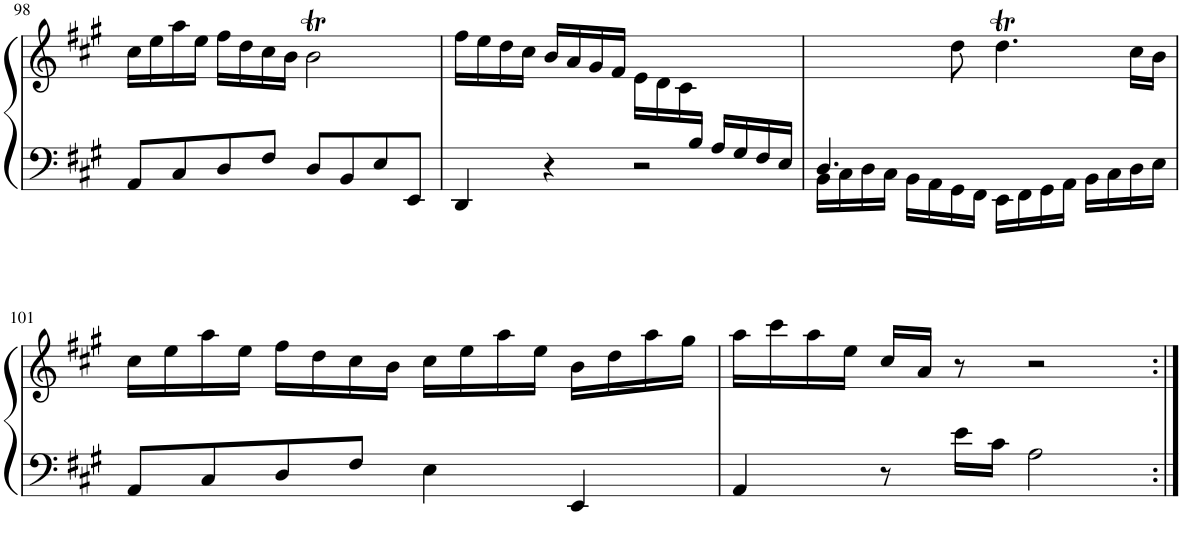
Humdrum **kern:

**kern	**kern
*part1	*part1
*staff2	*staff1
*I"Piano	*
*I'Pno.	*
!!LO:PB:g=z
*clefF4	*clefG2
*k[f#c#g#]	*k[f#c#g#]
*M4/4	*M4/4
*met(c)	*met(c)
=98	=98
8AA/L	16cc#\LL
.	16ee\
8C#/	16aa\
.	16ee\JJ
8D/	16ff#\LL
.	16dd\
8F#/J	16cc#\
.	16b\JJ
8D/L	2bT\
8BB/	.
8E/	.
8EE/J	.
=99	=99
*^	*
8.ryy	4DD/	16ff#\LL
.	.	16ee\
.	.	16dd\
.	.	16cc#\JJ
.	4r	16b/LL
.	.	16a/
.	.	16g#/
.	.	16f#/JJ
.	2r	16e\LL
.	.	16d\
.	.	16c#\
16B/JJ	.	4ryy
16A/LL	.	.
16G#/	.	.
16F#/	.	.
16E/JJ	.	16ryy
=100	=100	=100
4.D/	16BB\LL	4.ryy
.	16C#\	.
.	16D\	.
.	16C#\JJ	.
.	16BB\LL	.
.	16AA\	.
2ryy	16GG#\	8dd\
.	16FF#\JJ	.
.	16EE\LL	4.ddT\
.	16FF#\	.
.	16GG#\	.
.	16AA\JJ	.
.	16BB\LL	.
.	16C#\	.
8ryy	16D\	16cc#\LL
.	16E\JJ	16b\JJ
*v	*v	*
!!LO:LB:g=z
=101	=101
8AA/L	16cc#\LL
.	16ee\
8C#/	16aa\
.	16ee\JJ
8D/	16ff#\LL
.	16dd\
8F#/J	16cc#\
.	16b\JJ
4E\	16cc#\LL
.	16ee\
.	16aa\
.	16ee\JJ
4EE/	16b\LL
.	16dd\
.	16aa\
.	16gg#\JJ
=102	=102
4AA/	16aa\LL
.	16ccc#\
.	16aa\
.	16ee\JJ
8r	16cc#/LL
.	16a/JJ
16e\LL	8r
16c#\JJ	.
2A\	2r
=:|!	=:|!
*-	*-
